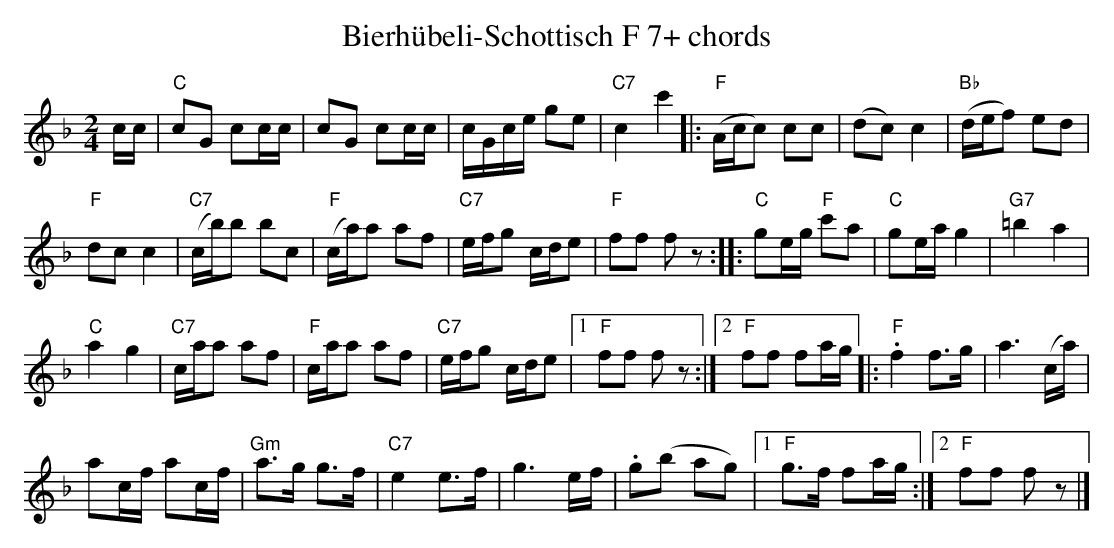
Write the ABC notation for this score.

X:1
T:Bierh\"ubeli-Schottisch F 7+ chords
M:2/4
L:1/16
K:Fmaj%%MIDI gchordon
cc | "C"c2G2 c2cc | c2G2 c2cc | cGce g2e2 | "C7"c4c'4 |: "F"(Acc2) c2c2 | (d2c2) c4 | "Bb"(def2) e2d2 |
"F"d2c2 c4 | "C7"(cb)b2 b2c2 | "F"(ca)a2 a2f2 | "C7"efg2 cde2 | "F"f2f2 f2z2 :: "C"g2eg "F"c'2a2 | "C"g2ea g4 | "G7"=b4a4 |
"C"a4g4 | "C7"caa2 a2f2 | "F"caa2 a2f2 | "C7"efg2 cde2 |1 "F"f2f2 f2z2 :|2"F"f2f2 f2ag |: "F".f4 f2>g2 | a6 (ca) |
a2cf a2cf | "Gm"a3g g3f | "C7"e4 e3f | g6ef | .g2(b2 a2g2) |1 "F"g3f f2ag :|2 "F"f2f2 f2z2 |]
